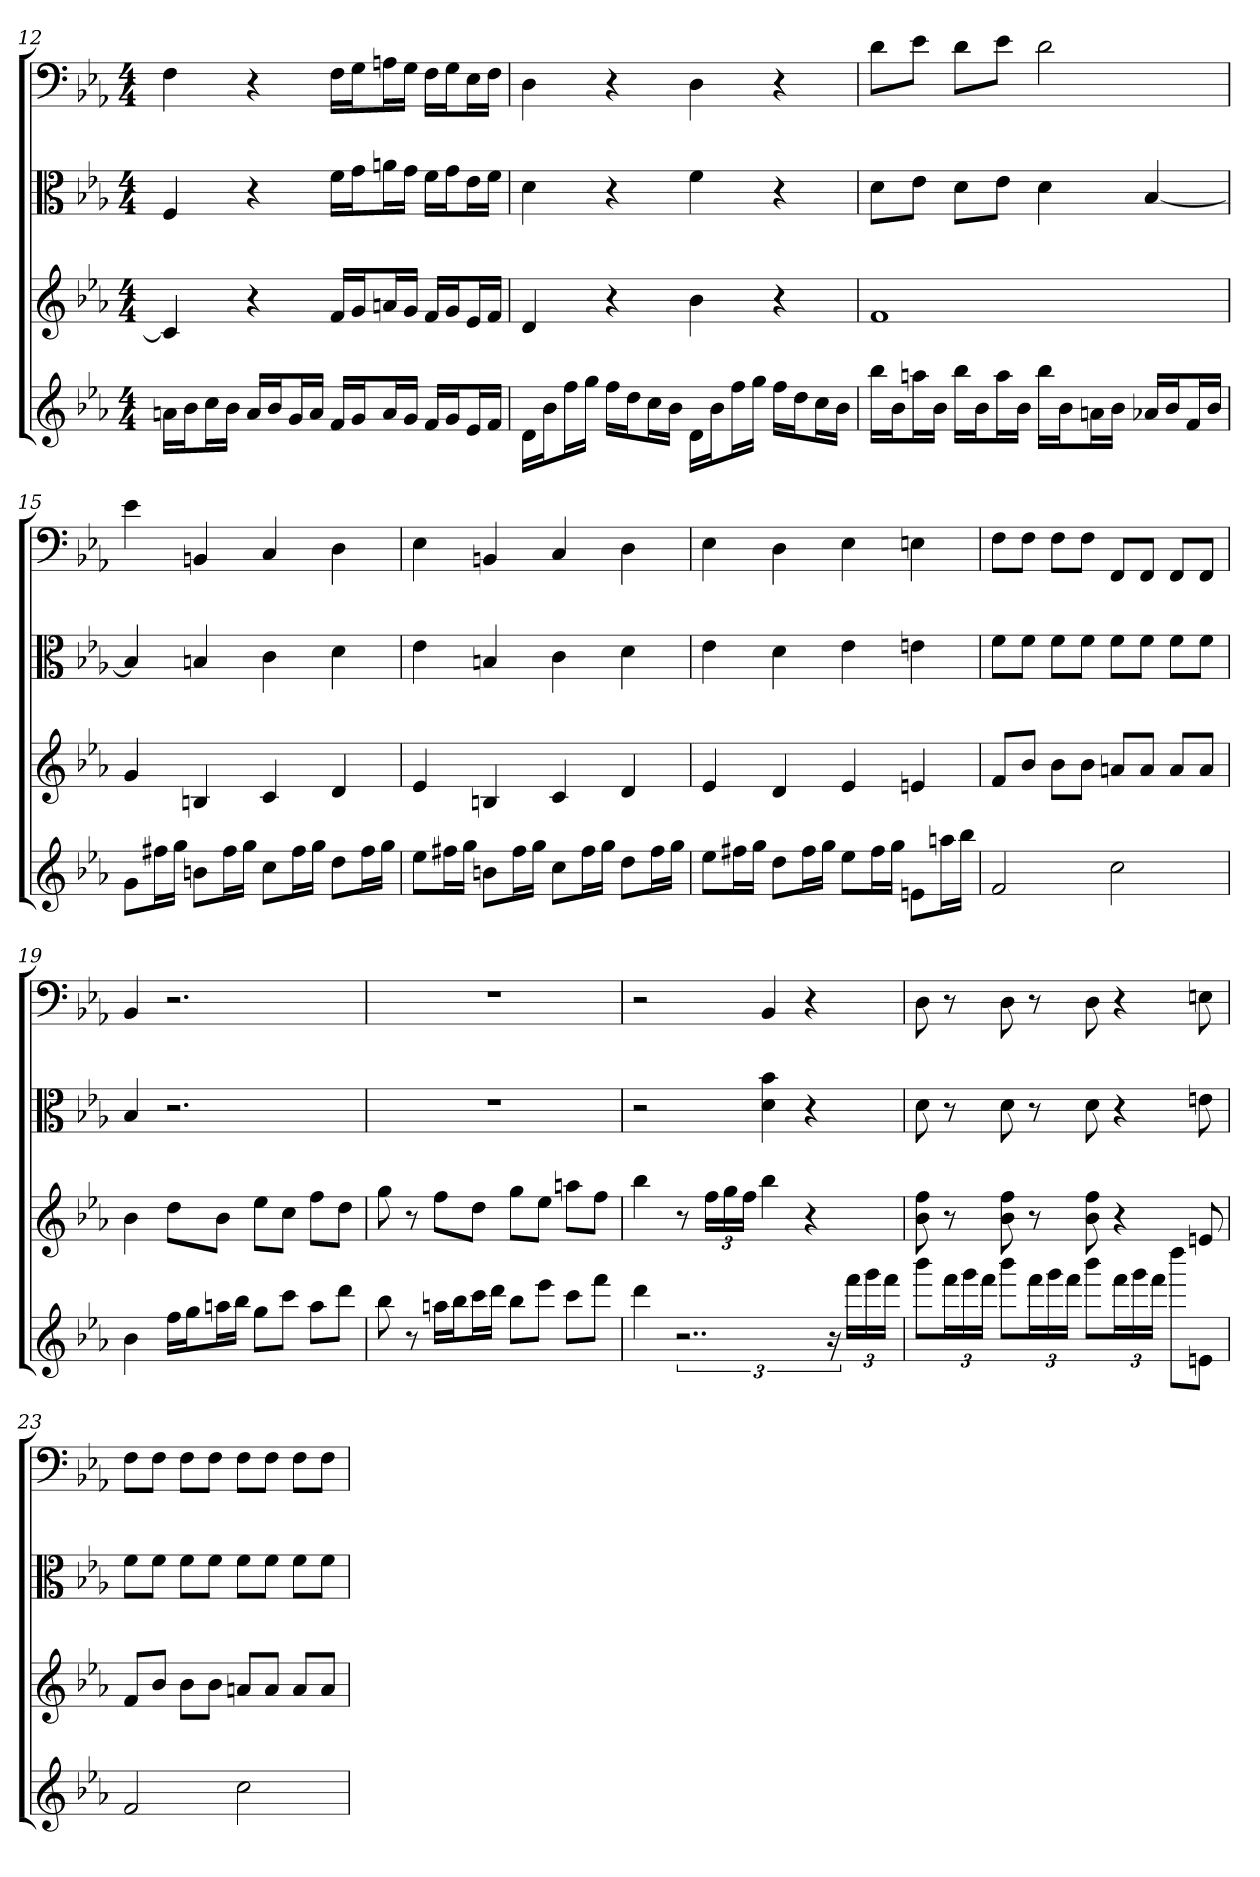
**kern	**kern	**kern	**kern
*part4	*part3	*part2	*part1
*staff4	*staff3	*staff2	*staff1
*	*	*clefC3	*clefF4
*k[b-e-a-]	*k[b-e-a-]	*k[b-e-a-]	*k[b-e-a-]
*E-:	*E-:	*E-:	*E-:
*M4/4	*M4/4	*M4/4	*M4/4
=12	=12	=12	=12
16anLL	4c]	4F	4F
16b-J	.	.	.
16ccL	.	.	.
16b-JJ	.	.	.
16aLL	4r	4r	4r
16b-J	.	.	.
16gL	.	.	.
16aJJ	.	.	.
16fLL	16fLL	16f\LL	16F\LL
16gJ	16gJ	16g\J	16G\J
16aL	16anL	16an\L	16An\L
16gJJ	16gJJ	16g\JJ	16G\JJ
16fLL	16fLL	16f\LL	16F\LL
16gJ	16gJ	16g\J	16G\J
16e-L	16e-L	16e-\L	16E-\L
16fJJ	16fJJ	16f\JJ	16F\JJ
=13	=13	=13	=13
16dLL	4d	4d	4D
16b-J	.	.	.
16ffL	.	.	.
16ggJJ	.	.	.
16ffLL	4r	4r	4r
16ddJ	.	.	.
16ccL	.	.	.
16b-JJ	.	.	.
16dLL	4b-	4f	4D
16b-J	.	.	.
16ffL	.	.	.
16ggJJ	.	.	.
16ffLL	4r	4r	4r
16ddJ	.	.	.
16ccL	.	.	.
16b-JJ	.	.	.
=14	=14	=14	=14
16bb-LL	1f	8d\L	8d\L
16b-J	.	.	.
16aanL	.	8e-\J	8e-\J
16b-JJ	.	.	.
16bb-LL	.	8d\L	8d\L
16b-J	.	.	.
16aaL	.	8e-\J	8e-\J
16b-JJ	.	.	.
16bb-LL	.	4d	2d
16b-J	.	.	.
16anL	.	.	.
16b-JJ	.	.	.
16a-XLL	.	[4B-	.
16b-J	.	.	.
16fL	.	.	.
16b-JJ	.	.	.
=15	=15	=15	=15
8gL	4g	4B-]	4e-
16ff#XL	.	.	.
16ggJJ	.	.	.
8bnL	4Bn	4Bn	4BBn
16ff#L	.	.	.
16ggJJ	.	.	.
8ccL	4c	4c	4C
16ff#L	.	.	.
16ggJJ	.	.	.
8ddL	4d	4d	4D
16ff#L	.	.	.
16ggJJ	.	.	.
=16	=16	=16	=16
8ee-L	4e-	4e-	4E-
16ff#XL	.	.	.
16ggJJ	.	.	.
8bnL	4Bn	4Bn	4BBn
16ff#L	.	.	.
16ggJJ	.	.	.
8ccL	4c	4c	4C
16ff#L	.	.	.
16ggJJ	.	.	.
8ddL	4d	4d	4D
16ff#L	.	.	.
16ggJJ	.	.	.
=17	=17	=17	=17
8ee-L	4e-	4e-	4E-
16ff#XL	.	.	.
16ggJJ	.	.	.
8ddL	4d	4d	4D
16ff#L	.	.	.
16ggJJ	.	.	.
8ee-L	4e-	4e-	4E-
16ff#L	.	.	.
16ggJJ	.	.	.
8enL	4en	4en	4En
16aanL	.	.	.
16bb-JJ	.	.	.
=18	=18	=18	=18
2f	8fL	8f\L	8F\L
.	8b-J	8f\J	8F\J
.	8b-L	8f\L	8F\L
.	8b-J	8f\J	8F\J
2cc	8anL	8f\L	8FF/L
.	8aJ	8f\J	8FF/J
.	8aL	8f\L	8FF/L
.	8aJ	8f\J	8FF/J
=19	=19	=19	=19
4b-	4b-	4B-	4BB-
16ffLL	8ddL	2.r	2.r
16ggJ	.	.	.
16aanL	8b-J	.	.
16bb-JJ	.	.	.
8ggL	8ee-L	.	.
8cccJ	8ccJ	.	.
8aaL	8ffL	.	.
8dddJ	8ddJ	.	.
=20	=20	=20	=20
8bb-	8gg	1r	1r
8r	8r	.	.
16aanLL	8ffL	.	.
16bb-J	.	.	.
16cccL	8ddJ	.	.
16dddJJ	.	.	.
8bb-L	8ggL	.	.
8eee-J	8ee-J	.	.
8cccL	8aanL	.	.
8fffJ	8ffJ	.	.
=21	=21	=21	=21
4ddd	4bb-	2r	2r
3..r	8r	.	.
.	24ffLL	.	.
.	24gg	.	.
.	24ffJJ	.	.
.	4bb-	4d 4b-	4BB-
.	4r	4r	4r
24r	.	.	.
24fffLL	.	.	.
24ggg	.	.	.
24fffJJ	.	.	.
=22	=22	=22	=22
8bbb-L	8b- 8ff	8d	8D
24fffL	8r	8r	8r
24ggg	.	.	.
24fffJJ	.	.	.
8bbb-L	8b- 8ff	8d	8D
24fffL	8r	8r	8r
24ggg	.	.	.
24fffJJ	.	.	.
8bbb-L	8b- 8ff	8d	8D
24fffL	4r	4r	4r
24ggg	.	.	.
24fffJJ	.	.	.
8ddddL	.	.	.
8enJ	8en	8en	8En
=23	=23	=23	=23
2f	8fL	8f\L	8F\L
.	8b-J	8f\J	8F\J
.	8b-L	8f\L	8F\L
.	8b-J	8f\J	8F\J
2cc	8anL	8f\L	8F\L
.	8aJ	8f\J	8F\J
.	8aL	8f\L	8F\L
.	8aJ	8f\J	8F\J
=	=	=	=
*-	*-	*-	*-
